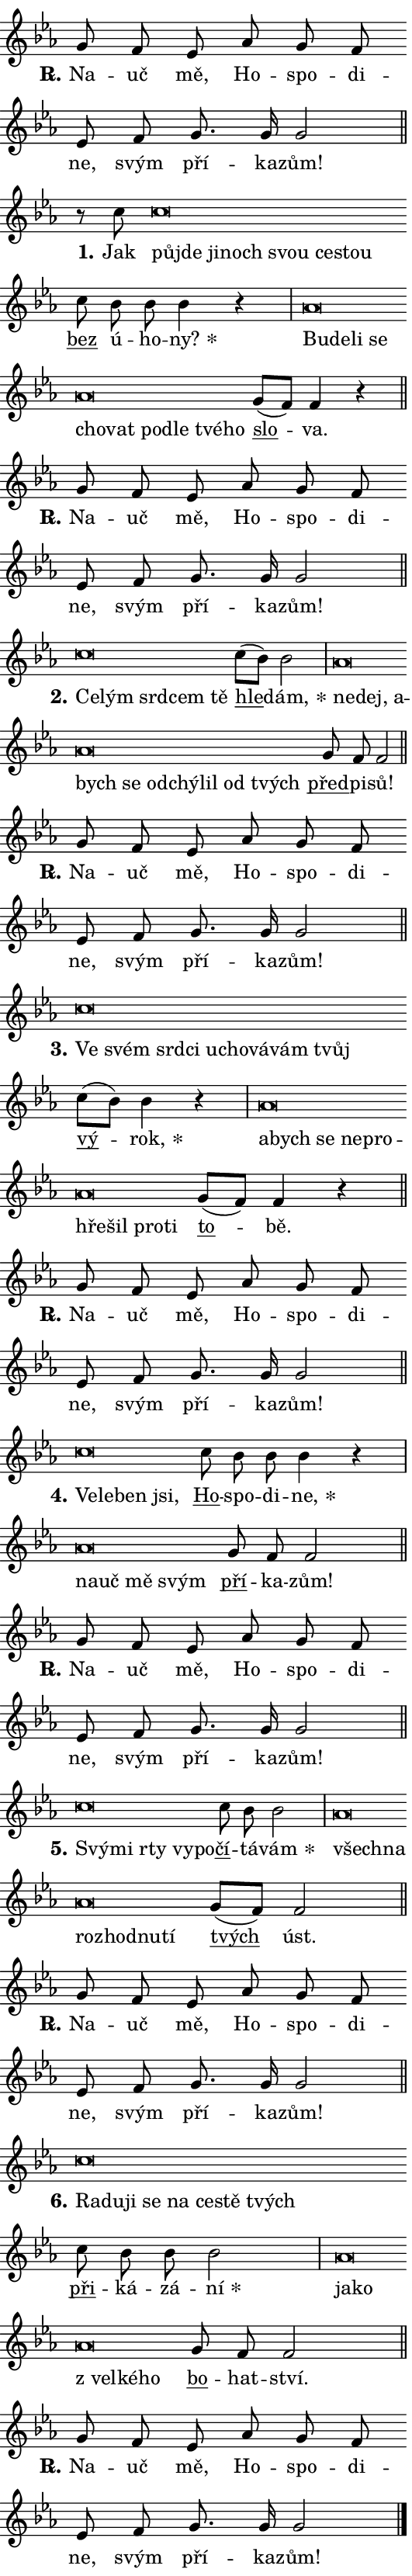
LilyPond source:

\version "2.24.0"
\header { tagline = "" }
\paper {
  indent = 0\cm
  top-margin = 0\cm
  right-margin = 0.13\cm % to fit lyric hyphens
  bottom-margin = 0\cm
  left-margin = 0\cm
  paper-width = 9\cm
  page-breaking = #ly:one-page-breaking
  system-system-spacing.basic-distance = #11
  score-system-spacing.basic-distance = #11
  ragged-last = ##f
}


%% Author: Thomas Morley
%% https://lists.gnu.org/archive/html/lilypond-user/2020-05/msg00002.html
#(define (line-position grob)
"Returns position of @var[grob} in current system:
   @code{'start}, if at first time-step
   @code{'end}, if at last time-step
   @code{'middle} otherwise
"
  (let* ((col (ly:item-get-column grob))
         (ln (ly:grob-object col 'left-neighbor))
         (rn (ly:grob-object col 'right-neighbor))
         (col-to-check-left (if (ly:grob? ln) ln col))
         (col-to-check-right (if (ly:grob? rn) rn col))
         (break-dir-left
           (and
             (ly:grob-property col-to-check-left 'non-musical #f)
             (ly:item-break-dir col-to-check-left)))
         (break-dir-right
           (and
             (ly:grob-property col-to-check-right 'non-musical #f)
             (ly:item-break-dir col-to-check-right))))
        (cond ((eqv? 1 break-dir-left) 'start)
              ((eqv? -1 break-dir-right) 'end)
              (else 'middle))))

#(define (tranparent-at-line-position vctor)
  (lambda (grob)
  "Relying on @code{line-position} select the relevant enry from @var{vctor}.
Used to determine transparency,"
    (case (line-position grob)
      ((end) (not (vector-ref vctor 0)))
      ((middle) (not (vector-ref vctor 1)))
      ((start) (not (vector-ref vctor 2))))))

noteHeadBreakVisibility =
#(define-music-function (break-visibility)(vector?)
"Makes @code{NoteHead}s transparent relying on @var{break-visibility}"
#{
  \override NoteHead.transparent =
    #(tranparent-at-line-position break-visibility)
#})

#(define delete-ledgers-for-transparent-note-heads
  (lambda (grob)
    "Reads whether a @code{NoteHead} is transparent.
If so this @code{NoteHead} is removed from @code{'note-heads} from
@var{grob}, which is supposed to be @code{LedgerLineSpanner}.
As a result ledgers are not printed for this @code{NoteHead}"
    (let* ((nhds-array (ly:grob-object grob 'note-heads))
           (nhds-list
             (if (ly:grob-array? nhds-array)
                 (ly:grob-array->list nhds-array)
                 '()))
           ;; Relies on the transparent-property being done before
           ;; Staff.LedgerLineSpanner.after-line-breaking is executed.
           ;; This is fragile ...
           (to-keep
             (remove
               (lambda (nhd)
                 (ly:grob-property nhd 'transparent #f))
               nhds-list)))
      ;; TODO find a better method to iterate over grob-arrays, similiar
      ;; to filter/remove etc for lists
      ;; For now rebuilt from scratch
      (set! (ly:grob-object grob 'note-heads)  '())
      (for-each
        (lambda (nhd)
          (ly:pointer-group-interface::add-grob grob 'note-heads nhd))
        to-keep))))

squashNotes = {
  \override NoteHead.X-extent = #'(-0.2 . 0.2)
  \override NoteHead.Y-extent = #'(-0.75 . 0)
  \override NoteHead.stencil =
    #(lambda (grob)
       (let ((pos (ly:grob-property grob 'staff-position)))
         (begin
           (if (< pos -7) (display "ERROR: Lower brevis then expected\n") (display ""))
           (if (<= pos -6) ly:text-interface::print ly:note-head::print))))
}
unSquashNotes = {
  \revert NoteHead.X-extent
  \revert NoteHead.Y-extent
  \revert NoteHead.stencil
}

hideNotes = \noteHeadBreakVisibility #begin-of-line-visible
unHideNotes = \noteHeadBreakVisibility #all-visible

% work-around for resetting accidentals
% https://lilypond.org/doc/v2.23/Documentation/notation/displaying-rhythms#unmetered-music
cadenzaMeasure = {
  \cadenzaOff
  \partial 1024 s1024
  \cadenzaOn
}

#(define-markup-command (accent layout props text) (markup?)
  "Underline accented syllable"
  (interpret-markup layout props
    #{\markup \override #'(offset . 4.3) \underline { #text }#}))

responsum = \markup \concat {
  "R" \hspace #-1.05 \path #0.1 #'((moveto 0 0.07) (lineto 0.9 0.8)) \hspace #0.05 "."
}

spaceSize = #0.6828661417322834 % exact space size for TeX Gyre Schola

\layout {
  \context {
    \Staff
    \remove "Time_signature_engraver"
    \override LedgerLineSpanner.after-line-breaking = #delete-ledgers-for-transparent-note-heads
  }
  \context {
    \Lyrics {
      \override LyricSpace.minimum-distance = \spaceSize
      \override LyricText.font-name = #"TeX Gyre Schola"
      \override LyricText.font-size = 1
      \override StanzaNumber.font-name = #"TeX Gyre Schola Bold"
      \override StanzaNumber.font-size = 1
    }
  }
  \context {
    \Score 
    \override NoteHead.text =
      #(lambda (grob) 
        (let ((pos (ly:grob-property grob 'staff-position)))
          #{\markup {
            \combine
              \halign #-0.55 \raise #(if (= pos -6) 0 0.5) \override #'(thickness . 2) \draw-line #'(3.2 . 0)
              \musicglyph "noteheads.sM1"
          }#}))
  }
}

% magnetic-lyrics.ily
%
%   written by
%     Jean Abou Samra <jean@abou-samra.fr>
%     Werner Lemberg <wl@gnu.org>
%
%   adapted by
%     Jiri Hon <jiri.hon@gmail.com>
%
% Version 2022-Apr-15

% https://www.mail-archive.com/lilypond-user@gnu.org/msg149350.html

#(define (Left_hyphen_pointer_engraver context)
   "Collect syllable-hyphen-syllable occurrences in lyrics and store
them in properties.  This engraver only looks to the left.  For
example, if the lyrics input is @code{foo -- bar}, it does the
following.

@itemize @bullet
@item
Set the @code{text} property of the @code{LyricHyphen} grob between
@q{foo} and @q{bar} to @code{foo}.

@item
Set the @code{left-hyphen} property of the @code{LyricText} grob with
text @q{foo} to the @code{LyricHyphen} grob between @q{foo} and
@q{bar}.
@end itemize

Use this auxiliary engraver in combination with the
@code{lyric-@/text::@/apply-@/magnetic-@/offset!} hook."
   (let ((hyphen #f)
         (text #f))
     (make-engraver
      (acknowledgers
       ((lyric-syllable-interface engraver grob source-engraver)
        (set! text grob)))
      (end-acknowledgers
       ((lyric-hyphen-interface engraver grob source-engraver)
        ;(when (not (grob::has-interface grob 'lyric-space-interface))
          (set! hyphen grob)));)
      ((stop-translation-timestep engraver)
       (when (and text hyphen)
         (ly:grob-set-object! text 'left-hyphen hyphen))
       (set! text #f)
       (set! hyphen #f)))))

#(define (lyric-text::apply-magnetic-offset! grob)
   "If the space between two syllables is less than the value in
property @code{LyricText@/.details@/.squash-threshold}, move the right
syllable to the left so that it gets concatenated with the left
syllable.

Use this function as a hook for
@code{LyricText@/.after-@/line-@/breaking} if the
@code{Left_@/hyphen_@/pointer_@/engraver} is active."
   (let ((hyphen (ly:grob-object grob 'left-hyphen #f)))
     (when hyphen
       (let ((left-text (ly:spanner-bound hyphen LEFT)))
         (when (grob::has-interface left-text 'lyric-syllable-interface)
           (let* ((common (ly:grob-common-refpoint grob left-text X))
                  (this-x-ext (ly:grob-extent grob common X))
                  (left-x-ext
                   (begin
                     ;; Trigger magnetism for left-text.
                     (ly:grob-property left-text 'after-line-breaking)
                     (ly:grob-extent left-text common X)))
                  ;; `delta` is the gap width between two syllables.
                  (delta (- (interval-start this-x-ext)
                            (interval-end left-x-ext)))
                  (details (ly:grob-property grob 'details))
                  (threshold (assoc-get 'squash-threshold details 0.2)))
             (when (< delta threshold)
               (let* (;; We have to manipulate the input text so that
                      ;; ligatures crossing syllable boundaries are not
                      ;; disabled.  For languages based on the Latin
                      ;; script this is essentially a beautification.
                      ;; However, for non-Western scripts it can be a
                      ;; necessity.
                      (lt (ly:grob-property left-text 'text))
                      (rt (ly:grob-property grob 'text))
                      (is-space (grob::has-interface hyphen 'lyric-space-interface))
                      (space (if is-space " " ""))
                      (extra-delta (if is-space spaceSize 0))
                      ;; Append new syllable.
                      (ltrt-space (if (and (string? lt) (string? rt))
                                (string-append lt space rt)
                                (make-concat-markup (list lt space rt))))
                      ;; Right-align `ltrt` to the right side.
                      (ltrt-space-markup (grob-interpret-markup
                               grob
                               (make-translate-markup
                                (cons (interval-length this-x-ext) 0)
                                (make-right-align-markup ltrt-space)))))
                 (begin
                   ;; Don't print `left-text`.
                   (ly:grob-set-property! left-text 'stencil #f)
                   ;; Set text and stencil (which holds all collected
                   ;; syllables so far) and shift it to the left.
                   (ly:grob-set-property! grob 'text ltrt-space)
                   (ly:grob-set-property! grob 'stencil ltrt-space-markup)
                   (ly:grob-translate-axis! grob (- (- delta extra-delta)) X))))))))))


#(define (lyric-hyphen::displace-bounds-first grob)
   ;; Make very sure this callback isn't triggered too early.
   (let ((left (ly:spanner-bound grob LEFT))
         (right (ly:spanner-bound grob RIGHT)))
     (ly:grob-property left 'after-line-breaking)
     (ly:grob-property right 'after-line-breaking)
     (ly:lyric-hyphen::print grob)))

squashThreshold = #0.4

\layout {
  \context {
    \Lyrics
    \consists #Left_hyphen_pointer_engraver
    \override LyricText.after-line-breaking =
      #lyric-text::apply-magnetic-offset!
    \override LyricHyphen.stencil = #lyric-hyphen::displace-bounds-first
    \override LyricText.details.squash-threshold = \squashThreshold
    \override LyricHyphen.minimum-distance = 0
    \override LyricHyphen.minimum-length = \squashThreshold
  }
}

squashText = \override LyricText.details.squash-threshold = 9999
unSquashText = \override LyricText.details.squash-threshold = \squashThreshold

leftText = \override LyricText.self-alignment-X = #LEFT
unLeftText = \revert LyricText.self-alignment-X

starOffset = #(lambda (grob) 
                (let ((x_offset (ly:self-alignment-interface::aligned-on-x-parent grob)))
                  (if (= x_offset 0) 0 (+ x_offset 1.2))))

star = #(define-music-function (syllable)(string?)
"Append star separator at the end of a syllable"
#{
  \once \override LyricText.X-offset = #starOffset
  \lyricmode { \markup {
    #syllable
    \override #'((font-name . "TeX Gyre Schola Bold")) \hspace #0.2 \lower #0.65 \larger "*"
  } }
#})

starAccent = #(define-music-function (syllable)(string?)
"Append star separator at the end of a syllable and make accent"
#{
  \once \override LyricText.X-offset = #starOffset
  \lyricmode { \markup {
    \accent #syllable
    \override #'((font-name . "TeX Gyre Schola Bold")) \hspace #0.2 \lower #0.65 \larger "*"
  } }
#})

breath = #(define-music-function (syllable)(string?)
"Append breathing indicator at the end of a syllable"
#{
  \lyricmode { \markup { #syllable "+" } }
#})

optionalBreath = #(define-music-function (syllable)(string?)
"Append optional breathing indicator at the end of a syllable"
#{
  \lyricmode { \markup { #syllable "(+)" } }
#})


\score {
    <<
        \new Voice = "melody" { \cadenzaOn \key es \major \relative { g'8 f es as g f \bar "" es f g8. g16 g2 \cadenzaMeasure \bar "||" \break } }
        \new Lyrics \lyricsto "melody" { \lyricmode { \set stanza = \responsum
Na -- uč mě, Ho -- spo -- di -- ne, svým pří -- ka -- zům! } }
    >>
    \layout {}
}

\score {
    <<
        \new Voice = "melody" { \cadenzaOn \key es \major \relative { r8 c''8 \squashNotes c\breve*1/16 \hideNotes \breve*1/16 \bar "" \breve*1/16 \bar "" \breve*1/16 \bar "" \breve*1/16 \bar "" \breve*1/16 \breve*1/16 \bar "" \unHideNotes \unSquashNotes \bar "" c8 bes bes bes4 r \cadenzaMeasure \bar "|" \squashNotes as\breve*1/16 \hideNotes \breve*1/16 \bar "" \breve*1/16 \bar "" \breve*1/16 \bar "" \breve*1/16 \bar "" \breve*1/16 \bar "" \breve*1/16 \bar "" \breve*1/16 \bar "" \breve*1/16 \breve*1/16 \bar "" \unHideNotes \unSquashNotes \bar "" g8[( f)] f4 r \cadenzaMeasure \bar "||" \break } }
        \new Lyrics \lyricsto "melody" { \lyricmode { \set stanza = "1."
Jak \leftText půj -- \squashText de ji -- noch svou ce -- stou \unLeftText \unSquashText \markup \accent bez ú -- ho -- \star ny? \leftText Bu -- \squashText de -- li se cho -- vat po -- dle tvé -- ho \unLeftText \unSquashText \markup \accent slo -- va. } }
    >>
    \layout {}
}

\score {
    <<
        \new Voice = "melody" { \cadenzaOn \key es \major \relative { g'8 f es as g f \bar "" es f g8. g16 g2 \cadenzaMeasure \bar "||" \break } }
        \new Lyrics \lyricsto "melody" { \lyricmode { \set stanza = \responsum
Na -- uč mě, Ho -- spo -- di -- ne, svým pří -- ka -- zům! } }
    >>
    \layout {}
}

\score {
    <<
        \new Voice = "melody" { \cadenzaOn \key es \major \relative { \squashNotes c''\breve*1/16 \hideNotes \breve*1/16 \bar "" \breve*1/16 \bar "" \breve*1/16 \breve*1/16 \bar "" \unHideNotes \unSquashNotes \bar "" c8[( bes)] bes2 \cadenzaMeasure \bar "|" \squashNotes as\breve*1/16 \hideNotes \breve*1/16 \bar "" \breve*1/16 \bar "" \breve*1/16 \bar "" \breve*1/16 \bar "" \breve*1/16 \bar "" \breve*1/16 \bar "" \breve*1/16 \bar "" \breve*1/16 \breve*1/16 \bar "" \unHideNotes \unSquashNotes \bar "" g8 f f2 \cadenzaMeasure \bar "||" \break } }
        \new Lyrics \lyricsto "melody" { \lyricmode { \set stanza = "2."
\leftText Ce -- \squashText lým srd -- cem tě \unLeftText \unSquashText \markup \accent hle -- \star dám, \leftText ne -- \squashText dej, a -- bych se od -- chý -- lil od tvých \unLeftText \unSquashText \markup \accent před -- pi -- sů! } }
    >>
    \layout {}
}

\score {
    <<
        \new Voice = "melody" { \cadenzaOn \key es \major \relative { g'8 f es as g f \bar "" es f g8. g16 g2 \cadenzaMeasure \bar "||" \break } }
        \new Lyrics \lyricsto "melody" { \lyricmode { \set stanza = \responsum
Na -- uč mě, Ho -- spo -- di -- ne, svým pří -- ka -- zům! } }
    >>
    \layout {}
}

\score {
    <<
        \new Voice = "melody" { \cadenzaOn \key es \major \relative { \squashNotes c''\breve*1/16 \hideNotes \breve*1/16 \bar "" \breve*1/16 \bar "" \breve*1/16 \bar "" \breve*1/16 \bar "" \breve*1/16 \bar "" \breve*1/16 \bar "" \breve*1/16 \breve*1/16 \bar "" \unHideNotes \unSquashNotes \bar "" c8[( bes)] bes4 r \cadenzaMeasure \bar "|" \squashNotes as\breve*1/16 \hideNotes \breve*1/16 \bar "" \breve*1/16 \bar "" \breve*1/16 \bar "" \breve*1/16 \bar "" \breve*1/16 \bar "" \breve*1/16 \bar "" \breve*1/16 \breve*1/16 \bar "" \unHideNotes \unSquashNotes \bar "" g8[( f)] f4 r \cadenzaMeasure \bar "||" \break } }
        \new Lyrics \lyricsto "melody" { \lyricmode { \set stanza = "3."
\leftText Ve \squashText svém srd -- ci u -- cho -- vá -- vám tvůj \unLeftText \unSquashText \markup \accent vý -- \star rok, \leftText a -- \squashText bych se ne -- pro -- hře -- šil pro -- ti \unLeftText \unSquashText \markup \accent to -- bě. } }
    >>
    \layout {}
}

\score {
    <<
        \new Voice = "melody" { \cadenzaOn \key es \major \relative { g'8 f es as g f \bar "" es f g8. g16 g2 \cadenzaMeasure \bar "||" \break } }
        \new Lyrics \lyricsto "melody" { \lyricmode { \set stanza = \responsum
Na -- uč mě, Ho -- spo -- di -- ne, svým pří -- ka -- zům! } }
    >>
    \layout {}
}

\score {
    <<
        \new Voice = "melody" { \cadenzaOn \key es \major \relative { \squashNotes c''\breve*1/16 \hideNotes \breve*1/16 \bar "" \breve*1/16 \breve*1/16 \bar "" \unHideNotes \unSquashNotes \bar "" c8 bes bes bes4 r \cadenzaMeasure \bar "|" \squashNotes as\breve*1/16 \hideNotes \breve*1/16 \bar "" \breve*1/16 \breve*1/16 \bar "" \unHideNotes \unSquashNotes \bar "" g8 f f2 \cadenzaMeasure \bar "||" \break } }
        \new Lyrics \lyricsto "melody" { \lyricmode { \set stanza = "4."
\leftText Ve -- \squashText le -- ben jsi, \unLeftText \unSquashText \markup \accent Ho -- spo -- di -- \star ne, \leftText na -- \squashText uč mě svým \unLeftText \unSquashText \markup \accent pří -- ka -- zům! } }
    >>
    \layout {}
}

\score {
    <<
        \new Voice = "melody" { \cadenzaOn \key es \major \relative { g'8 f es as g f \bar "" es f g8. g16 g2 \cadenzaMeasure \bar "||" \break } }
        \new Lyrics \lyricsto "melody" { \lyricmode { \set stanza = \responsum
Na -- uč mě, Ho -- spo -- di -- ne, svým pří -- ka -- zům! } }
    >>
    \layout {}
}

\score {
    <<
        \new Voice = "melody" { \cadenzaOn \key es \major \relative { \squashNotes c''\breve*1/16 \hideNotes \breve*1/16 \bar "" \breve*1/16 \bar "" \breve*1/16 \breve*1/16 \bar "" \unHideNotes \unSquashNotes \bar "" c8 bes bes2 \cadenzaMeasure \bar "|" \squashNotes as\breve*1/16 \hideNotes \breve*1/16 \bar "" \breve*1/16 \bar "" \breve*1/16 \bar "" \breve*1/16 \breve*1/16 \bar "" \unHideNotes \unSquashNotes \bar "" g8[( f)] f2 \cadenzaMeasure \bar "||" \break } }
        \new Lyrics \lyricsto "melody" { \lyricmode { \set stanza = "5."
\leftText Svý -- \squashText mi rty vy -- po -- \unLeftText \unSquashText \markup \accent čí -- tá -- \star vám \leftText všech -- \squashText na roz -- hod -- nu -- tí \unLeftText \unSquashText \markup \accent tvých úst. } }
    >>
    \layout {}
}

\score {
    <<
        \new Voice = "melody" { \cadenzaOn \key es \major \relative { g'8 f es as g f \bar "" es f g8. g16 g2 \cadenzaMeasure \bar "||" \break } }
        \new Lyrics \lyricsto "melody" { \lyricmode { \set stanza = \responsum
Na -- uč mě, Ho -- spo -- di -- ne, svým pří -- ka -- zům! } }
    >>
    \layout {}
}

\score {
    <<
        \new Voice = "melody" { \cadenzaOn \key es \major \relative { \squashNotes c''\breve*1/16 \hideNotes \breve*1/16 \bar "" \breve*1/16 \bar "" \breve*1/16 \bar "" \breve*1/16 \bar "" \breve*1/16 \bar "" \breve*1/16 \breve*1/16 \bar "" \unHideNotes \unSquashNotes \bar "" c8 bes bes bes2 \cadenzaMeasure \bar "|" \squashNotes as\breve*1/16 \hideNotes \breve*1/16 \bar "" \breve*1/16 \bar "" \breve*1/16 \breve*1/16 \bar "" \unHideNotes \unSquashNotes \bar "" g8 f f2 \cadenzaMeasure \bar "||" \break } }
        \new Lyrics \lyricsto "melody" { \lyricmode { \set stanza = "6."
\leftText Ra -- \squashText du -- ji se na ce -- stě tvých \unLeftText \unSquashText \markup \accent při -- ká -- zá -- \star ní \leftText ja -- \squashText ko "z vel" -- ké -- ho \unLeftText \unSquashText \markup \accent bo -- hat -- ství. } }
    >>
    \layout {}
}

\score {
    <<
        \new Voice = "melody" { \cadenzaOn \key es \major \relative { g'8 f es as g f \bar "" es f g8. g16 g2 \cadenzaMeasure \bar "||" \break } \bar "|." }
        \new Lyrics \lyricsto "melody" { \lyricmode { \set stanza = \responsum
Na -- uč mě, Ho -- spo -- di -- ne, svým pří -- ka -- zům! } }
    >>
    \layout {}
}
